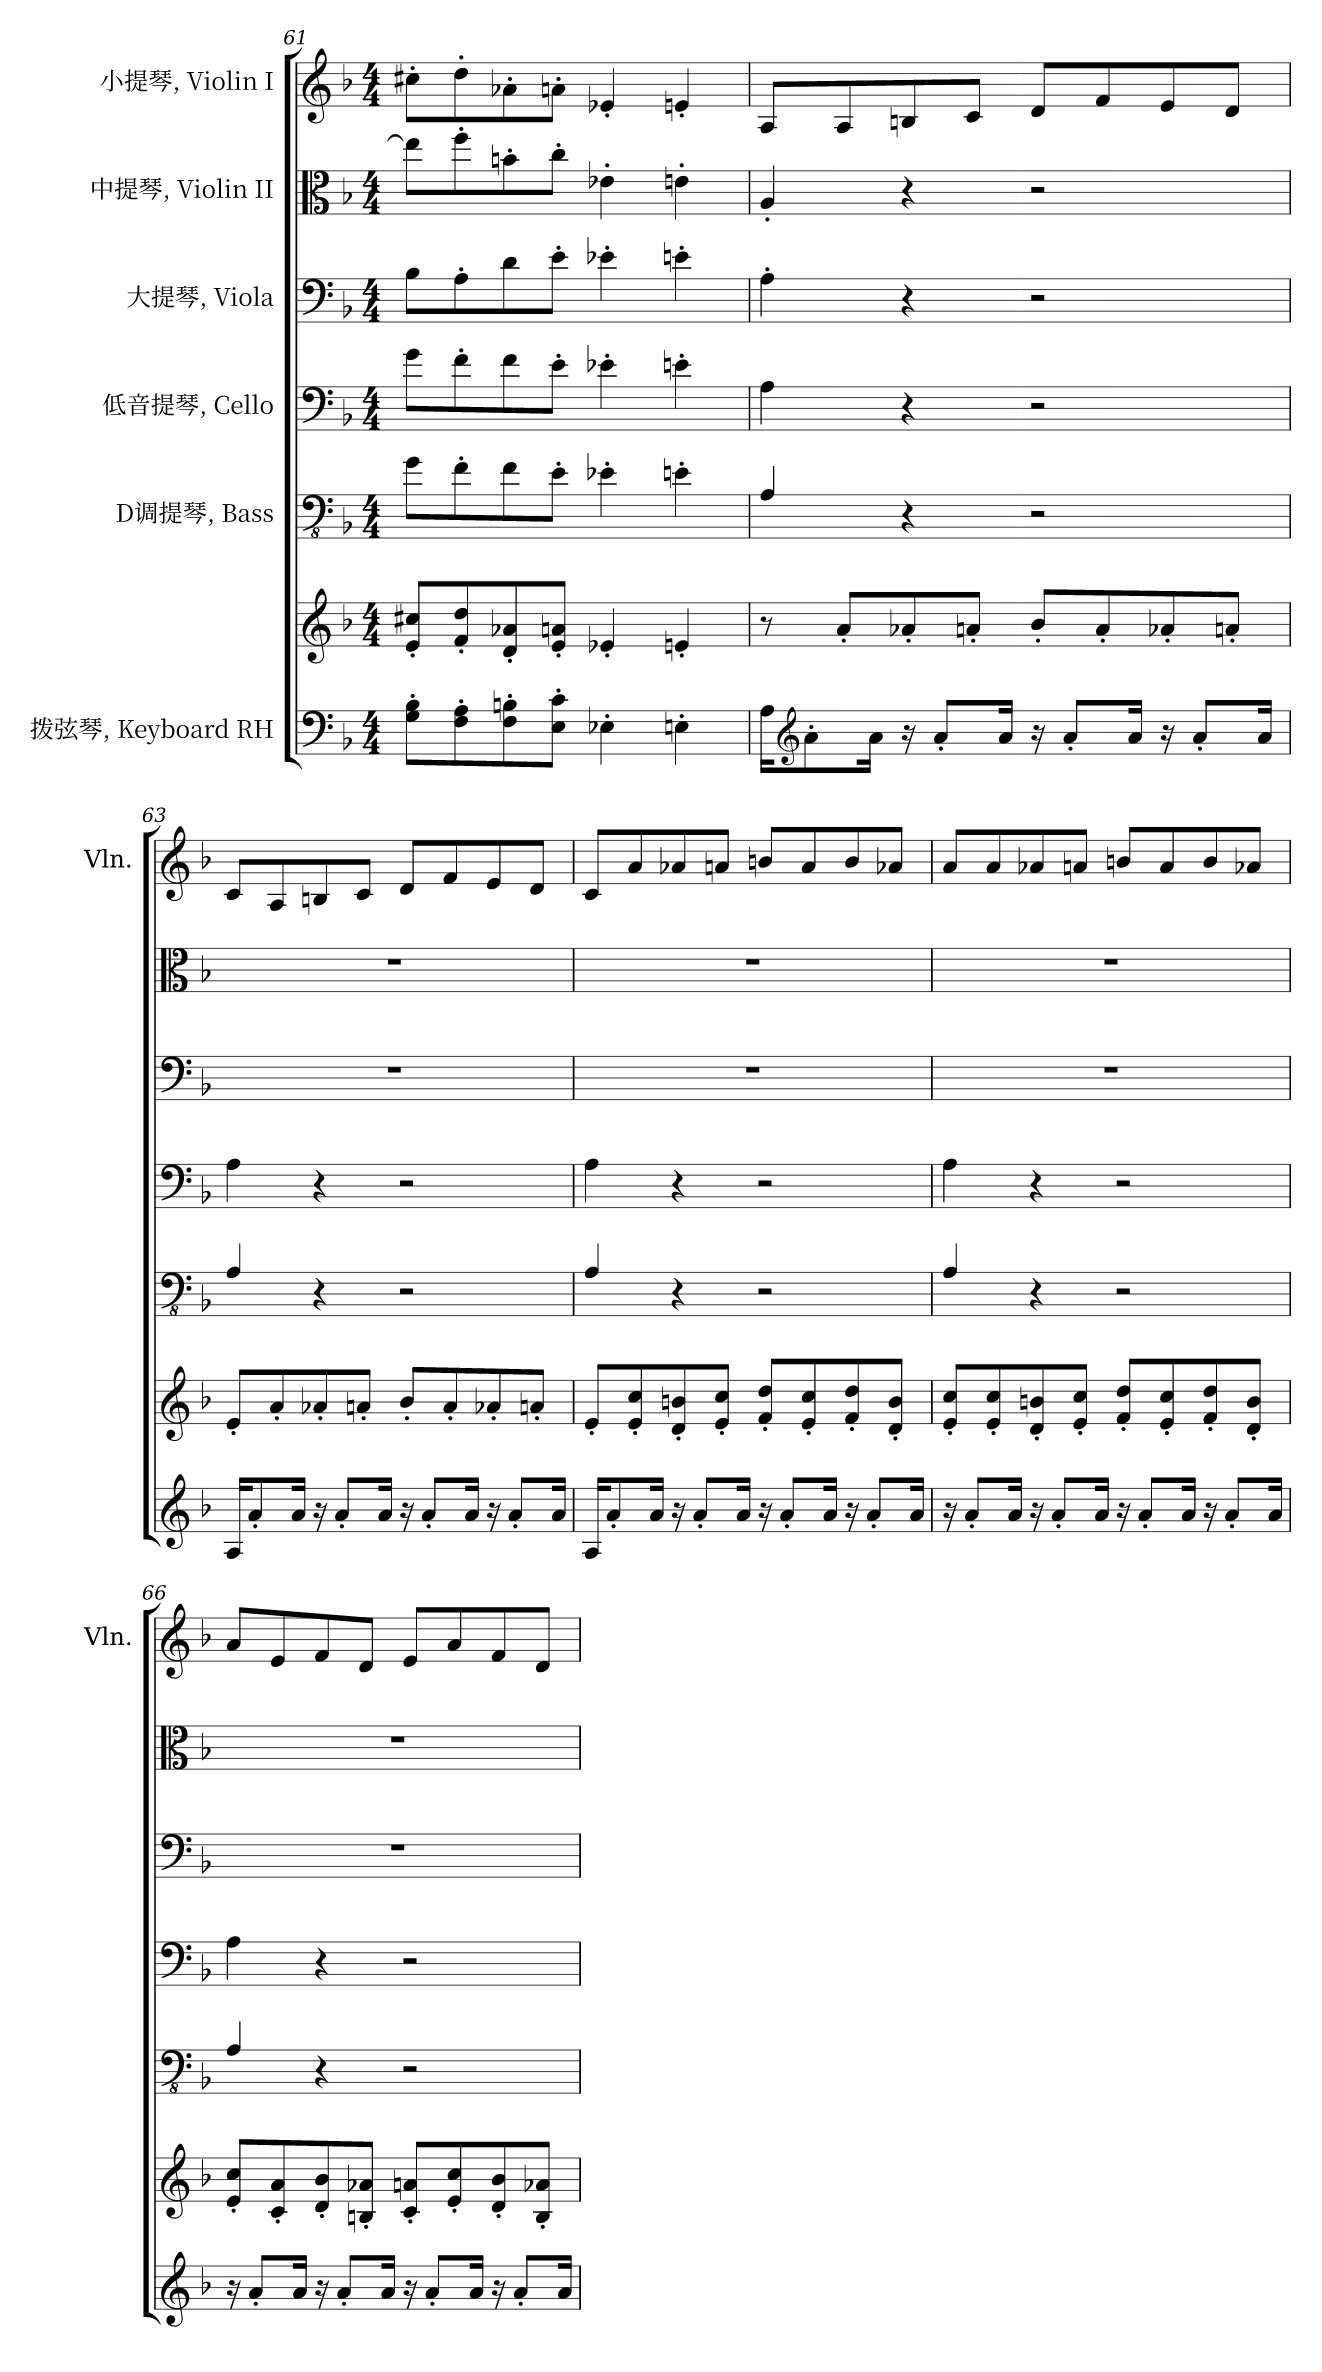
**kern	**kern	**kern	**kern	**kern	**kern	**kern
*part6	*part6	*part5	*part4	*part3	*part2	*part1
*staff7	*staff6	*staff5	*staff4	*staff3	*staff2	*staff1
*I"拨弦琴, Keyboard RH	*	*I"D调提琴, Bass	*I"低音提琴, Cello	*I"大提琴, Viola	*I"中提琴, Violin II	*I"小提琴, Violin I
*	*	*	*	*	*	*I'Vln.
*clefF4	*clefG2	*clefFv4	*clefF4	*clefF4	*clefC3	*clefG2
*	*	*ITrd7c12	*ITrd7c12	*	*	*
*k[b-]	*k[b-]	*k[b-]	*k[b-]	*k[b-]	*k[b-]	*k[b-]
*M4/4	*M4/4	*M4/4	*M4/4	*M4/4	*M4/4	*M4/4
=61	=61	=61	=61	=61	=61	=61
8G\' 8B-\'L	8e/' 8cc#X/'L	8GG\L	8G\L	8B-\L	8ee\L]	8cc#X'\L
8F\' 8A\'	8f/' 8dd/'	8FF'\	8F'\	8A'\	8ff'\	8dd'\
8F\' 8Bn\'	8d/' 8a-X/'	8FF\	8F\	8d\	8bn'\	8a-X'\
8E\' 8c\'J	8e/' 8an/'J	8EE'\J	8E'\J	8e'\J	8cc'\J	8an'\J
4E-X'\	4e-X'/	4EE-X'\	4E-X'\	4e-X'\	4e-X'\	4e-X'/
4En'\	4en'/	4EEn'\	4En'\	4en'\	4en'\	4en'/
!!LO:PB:g=z
=62	=62	=62	=62	=62	=62	=62
16A\KL	8r	4AAA/	4AA\	4A'\	4A'/	8A/L
*clefG2	*	*	*	*	*	*
8a'\	.	.	.	.	.	.
.	8a'/L	.	.	.	.	8A/
16a\Jk	.	.	.	.	.	.
16r	8a-X'/	4r	4r	4r	4r	8Bn/
8a'/L	.	.	.	.	.	.
.	8an'/J	.	.	.	.	8c/J
16a/Jk	.	.	.	.	.	.
16r	8b-'/L	2r	2r	2r	2r	8d/L
8a'/L	.	.	.	.	.	.
.	8a'/	.	.	.	.	8f/
16a/Jk	.	.	.	.	.	.
16r	8a-X'/	.	.	.	.	8e/
8a'/L	.	.	.	.	.	.
.	8an'/J	.	.	.	.	8d/J
16a/Jk	.	.	.	.	.	.
=63	=63	=63	=63	=63	=63	=63
16A/KL	8e'/L	4AAA/	4AA\	1r	1r	8c/L
8a'/	.	.	.	.	.	.
.	8a'/	.	.	.	.	8A/
16a/Jk	.	.	.	.	.	.
16r	8a-X'/	4r	4r	.	.	8Bn/
8a'/L	.	.	.	.	.	.
.	8an'/J	.	.	.	.	8c/J
16a/Jk	.	.	.	.	.	.
16r	8b-'/L	2r	2r	.	.	8d/L
8a'/L	.	.	.	.	.	.
.	8a'/	.	.	.	.	8f/
16a/Jk	.	.	.	.	.	.
16r	8a-X'/	.	.	.	.	8e/
8a'/L	.	.	.	.	.	.
.	8an'/J	.	.	.	.	8d/J
16a/Jk	.	.	.	.	.	.
=64	=64	=64	=64	=64	=64	=64
16A/KL	8e'/L	4AAA/	4AA\	1r	1r	8c/L
8a'/	.	.	.	.	.	.
.	8e/' 8cc/'	.	.	.	.	8a/
16a/Jk	.	.	.	.	.	.
16r	8d/' 8bn/'	4r	4r	.	.	8a-X/
8a'/L	.	.	.	.	.	.
.	8e/' 8cc/'J	.	.	.	.	8an/J
16a/Jk	.	.	.	.	.	.
16r	8f/' 8dd/'L	2r	2r	.	.	8bn/L
8a'/L	.	.	.	.	.	.
.	8e/' 8cc/'	.	.	.	.	8a/
16a/Jk	.	.	.	.	.	.
16r	8f/' 8dd/'	.	.	.	.	8b/
8a'/L	.	.	.	.	.	.
.	8d/' 8b/'J	.	.	.	.	8a-X/J
16a/Jk	.	.	.	.	.	.
!!LO:PB:g=z
=65	=65	=65	=65	=65	=65	=65
16r	8e/' 8cc/'L	4AAA/	4AA\	1r	1r	8a/L
8a'/L	.	.	.	.	.	.
.	8e/' 8cc/'	.	.	.	.	8a/
16a/Jk	.	.	.	.	.	.
16r	8d/' 8bn/'	4r	4r	.	.	8a-X/
8a'/L	.	.	.	.	.	.
.	8e/' 8cc/'J	.	.	.	.	8an/J
16a/Jk	.	.	.	.	.	.
16r	8f/' 8dd/'L	2r	2r	.	.	8bn/L
8a'/L	.	.	.	.	.	.
.	8e/' 8cc/'	.	.	.	.	8a/
16a/Jk	.	.	.	.	.	.
16r	8f/' 8dd/'	.	.	.	.	8b/
8a'/L	.	.	.	.	.	.
.	8d/' 8b/'J	.	.	.	.	8a-X/J
16a/Jk	.	.	.	.	.	.
=66	=66	=66	=66	=66	=66	=66
16r	8e/' 8cc/'L	4AAA/	4AA\	1r	1r	8a/L
8a'/L	.	.	.	.	.	.
.	8c/' 8a/'	.	.	.	.	8e/
16a/Jk	.	.	.	.	.	.
16r	8d/' 8b-/'	4r	4r	.	.	8f/
8a'/L	.	.	.	.	.	.
.	8Bn/' 8a-X/'J	.	.	.	.	8d/J
16a/Jk	.	.	.	.	.	.
16r	8c/' 8an/'L	2r	2r	.	.	8e/L
8a'/L	.	.	.	.	.	.
.	8e/' 8cc/'	.	.	.	.	8a/
16a/Jk	.	.	.	.	.	.
16r	8d/' 8b-/'	.	.	.	.	8f/
8a'/L	.	.	.	.	.	.
.	8B/' 8a-X/'J	.	.	.	.	8d/J
16a/Jk	.	.	.	.	.	.
=	=	=	=	=	=	=
*-	*-	*-	*-	*-	*-	*-
